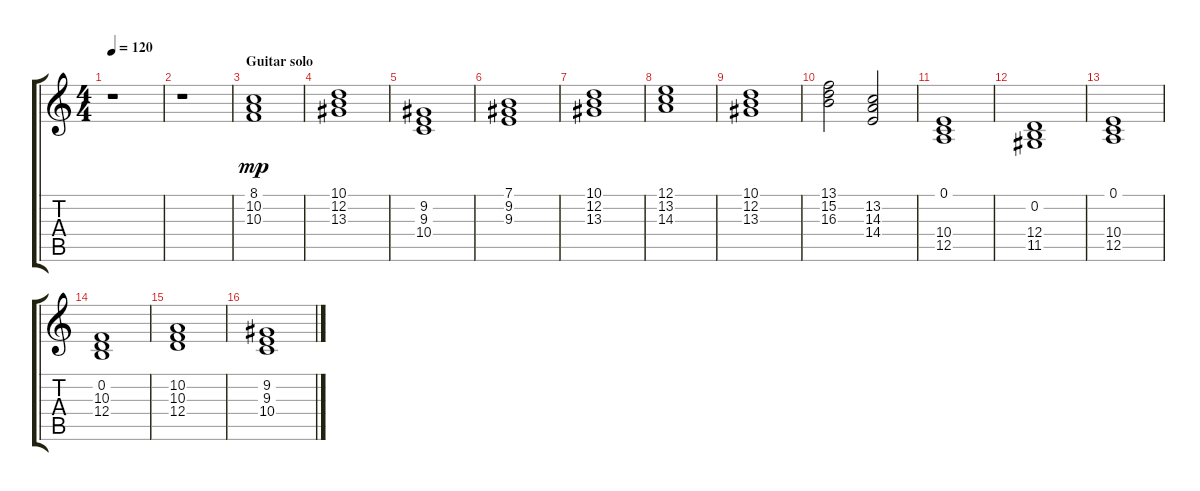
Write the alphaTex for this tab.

\track "" {instrument choiraahs}
\staff {score tabs}
\tuning (E4 B3 G3 D3 A2 E2) {hide}
\ts (4 4)
\tempo 120
\clef g2
\ks c
r.1{dy f} |
r.1 |
\section ("" "Guitar solo")
(8.1 10.2 10.3).1{dy mp} |
(10.1 12.2 13.3).1 |
(9.2 9.3 10.4).1 |
(7.1 9.2 9.3).1 |
(10.1 12.2 13.3).1 |
(12.1 13.2 14.3).1 |
(10.1 12.2 13.3).1 |
(13.1 15.2 16.3).2 (13.2 14.3 14.4).2 |
(0.1 10.4 12.5).1 |
(0.2 12.4 11.5).1 |
(0.1 10.4 12.5).1 |
(0.2 10.3 12.4).1 |
(10.2 10.3 12.4).1 |
(9.2 9.3 10.4).1
